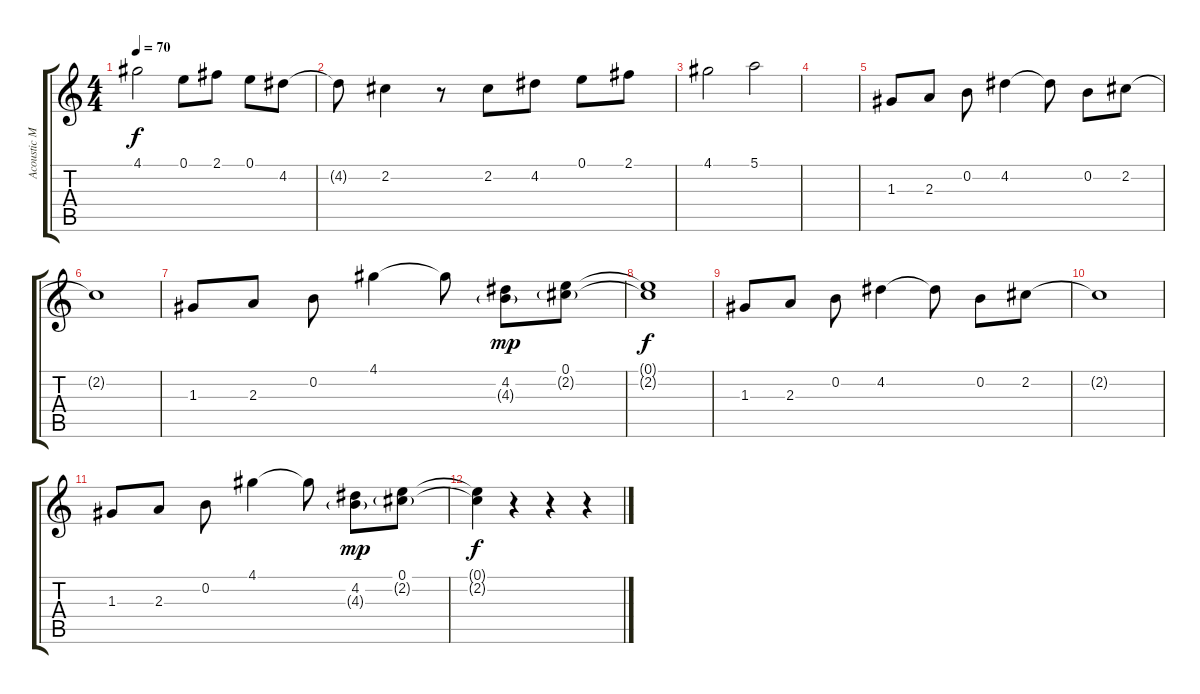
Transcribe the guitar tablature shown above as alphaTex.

\track ("Acoustic Melody" "Acoustic M") {instrument acousticguitarsteel}
\staff {score tabs}
\tuning (E4 B3 G3 D3 A2 E2) {hide}
\ts (4 4)
\tempo 70
\clef g2
\ks c
4.1.2{dy f} 0.1.8 2.1.8 0.1.8 4.2.8 |
4.2{t}.8 2.2.4 r.8 2.2.8 4.2.8 0.1.8 2.1.8 |
4.1.2 5.1.2 |
|
1.3.8 2.3.8 0.2.8 4.2.4 4.2{t}.8 0.2.8 2.2.8 |
2.2{t}.1 |
1.3.8 2.3.8 0.2.8 4.1.4 4.1{t}.8 (4.2 4.3{g}).8{dy mp} (0.1 2.2{g}).8 |
(0.1{t} 2.2{t}).1{dy f} |
1.3.8 2.3.8 0.2.8 4.2.4 4.2{t}.8 0.2.8 2.2.8 |
2.2{t}.1 |
1.3.8 2.3.8 0.2.8 4.1.4 4.1{t}.8 (4.2 4.3{g}).8{dy mp} (0.1 2.2{g}).8 |
(0.1{t} 2.2{t}).4{dy f} r.4 r.4 r.4
